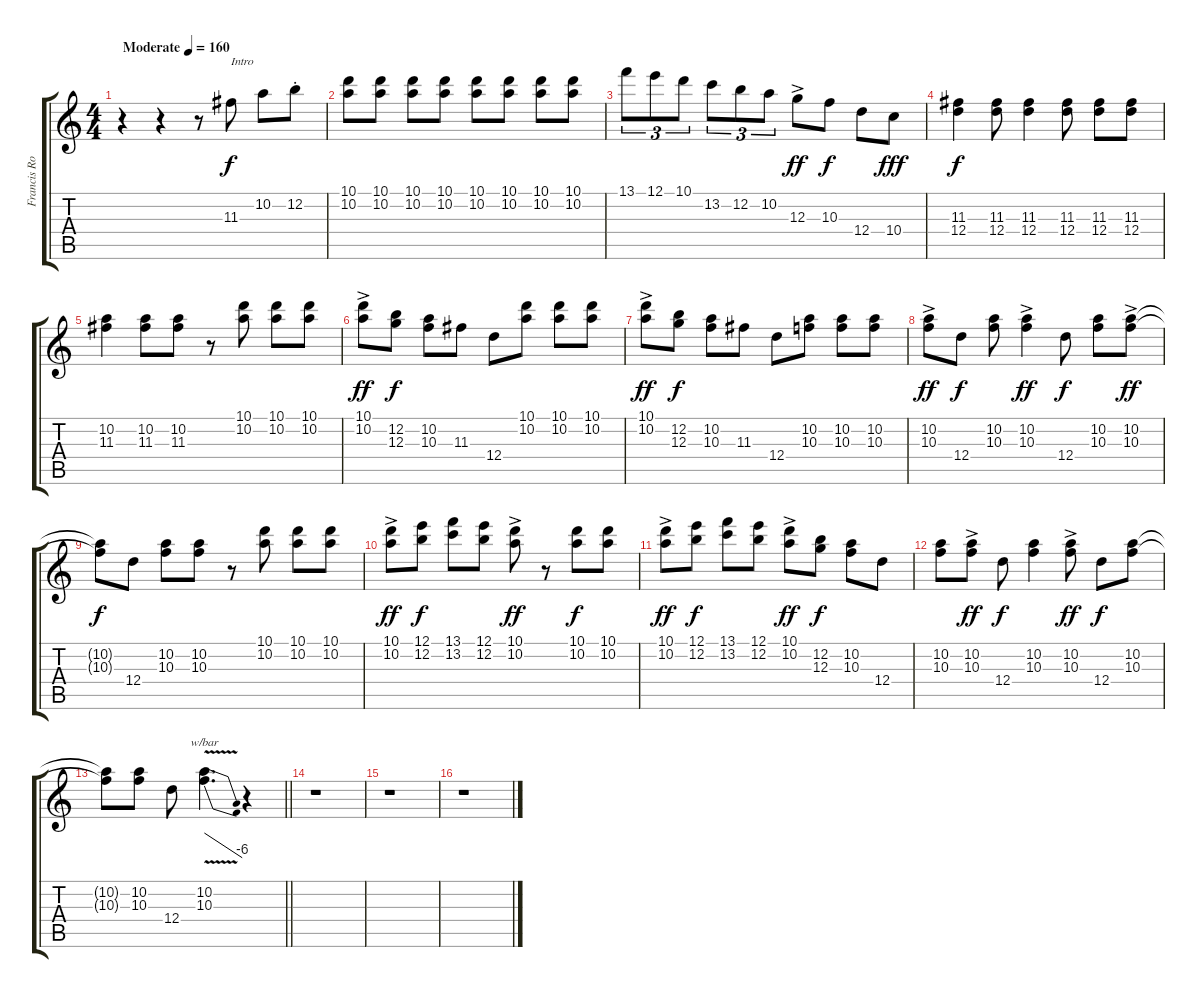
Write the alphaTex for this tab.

\track ("Francis Rossi (Lead Guitar)" "Francis Ro") {instrument overdrivenguitar}
\staff {score tabs}
\tuning (E4 B3 G3 D3 A2 E2) {hide}
\ts (4 4)
\tempo (160 "Moderate")
\clef g2
\ks c
r.4{dy f instrument overdrivenguitar} r.4 r.8 11.3.8{txt "Intro"} 10.2.8 12.2{st}.8 |
(10.1 10.2).8 (10.1 10.2).8 (10.1 10.2).8 (10.1 10.2).8 (10.1 10.2).8 (10.1 10.2).8 (10.1 10.2).8 (10.1 10.2).8 |
13.1.8{tu (3 2)} 12.1.8{tu (3 2)} 10.1.8{tu (3 2)} 13.2.8{tu (3 2)} 12.2.8{tu (3 2)} 10.2.8{tu (3 2)} 12.3{ac}.8{dy ff} 10.3.8{dy f} 12.4.8 10.4.8{dy fff} |
(11.3 12.4).4{dy f} (11.3 12.4).8 (11.3 12.4).4 (11.3 12.4).8 (11.3 12.4).8 (11.3 12.4).8 |
(10.2 11.3).4 (10.2 11.3).8 (10.2 11.3).8 r.8 (10.1 10.2).8 (10.1 10.2).8 (10.1 10.2).8 |
(10.1{ac} 10.2{ac}).8{dy ff} (12.2 12.3).8{dy f} (10.2 10.3).8 11.3.8 12.4.8 (10.1 10.2).8 (10.1 10.2).8 (10.1 10.2).8 |
(10.1{ac} 10.2{ac}).8{dy ff} (12.2 12.3).8{dy f} (10.2 10.3).8 11.3.8 12.4.8 (10.2 10.3).8 (10.2 10.3).8 (10.2 10.3).8 |
(10.2{ac} 10.3{ac}).8{dy ff} 12.4.8{dy f} (10.2 10.3).8 (10.2{ac} 10.3{ac}).4{dy ff} 12.4.8{dy f} (10.2 10.3).8 (10.2{ac} 10.3{ac}).8{dy ff} |
(10.2{t} 10.3{t}).8{dy f} 12.4.8 (10.2 10.3).8 (10.2 10.3).8 r.8 (10.1 10.2).8 (10.1 10.2).8 (10.1 10.2).8 |
(10.1{ac} 10.2{ac}).8{dy ff} (12.1 12.2).8{dy f} (13.1 13.2).8 (12.1 12.2).8 (10.1{ac} 10.2{ac}).8{dy ff} r.8 (10.1 10.2).8{dy f} (10.1 10.2).8 |
(10.1{ac} 10.2{ac}).8{dy ff} (12.1 12.2).8{dy f} (13.1 13.2).8 (12.1 12.2).8 (10.1{ac} 10.2{ac}).8{dy ff} (12.2 12.3).8{dy f} (10.2 10.3).8 12.4.8 |
(10.2 10.3).8 (10.2{ac} 10.3{ac}).8{dy ff} 12.4.8{dy f} (10.2 10.3).4 (10.2{ac} 10.3{ac}).8{dy ff} 12.4.8{dy f} (10.2 10.3).8 |
\barLineRight lightlight
(10.2{t} 10.3{t}).8 (10.2 10.3).8 12.4.8 (10.2{v} 10.3{v}).4{d tbe (dive default 0 0 60 -24)} r.4 |
r.1 |
r.1 |
r.1
